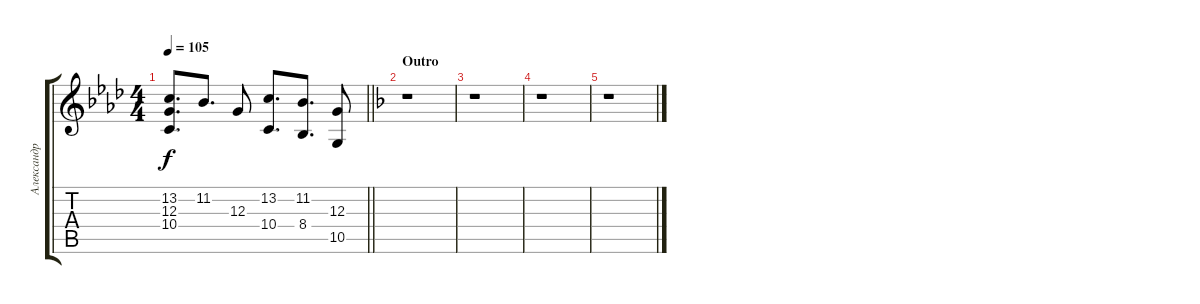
\track ("Александр Андрюхин" "Александр ") {instrument acousticgrandpiano}
\staff {score tabs}
\tuning (E4 B3 G3 D3 A2 E2) {hide}
\ts (4 4)
\tempo 105
\clef g2
\barLineRight lightlight
\ks ab
(13.2 12.3 10.4).8{d dy f} 11.2.8{d} 12.3.8 (13.2 10.4).8{d} (11.2 8.4).8{d} (12.3 10.5).8 |
\section ("" "Outro")
\ks f
r.1 |
r.1 |
r.1 |
r.1
